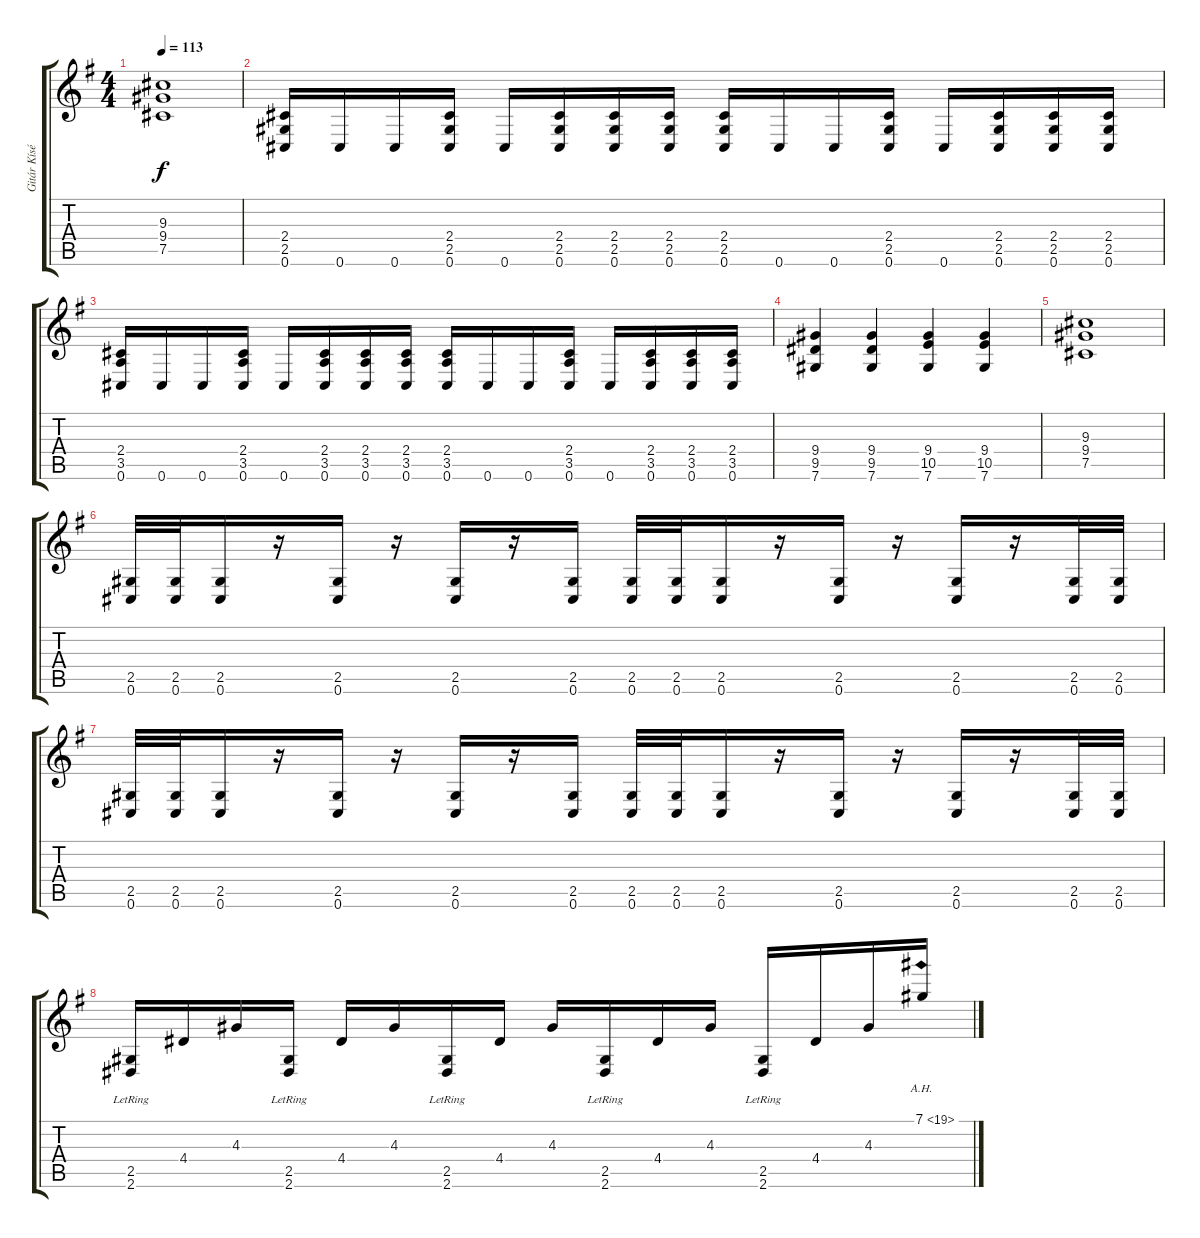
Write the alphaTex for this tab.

\track ("Gitár Kíséret 2" "Gitár Kísé") {instrument distortionguitar}
\staff {score tabs}
\tuning (Db4 Ab3 E3 B2 Gb2 Db2) {hide}
\ts (4 4)
\tempo 113
\clef g2
\ks g
(9.3 9.4 7.5).1{dy f} |
(2.4 2.5 0.6).16 0.6.16 0.6.16 (2.4 2.5 0.6).16 0.6.16 (2.4 2.5 0.6).16 (2.4 2.5 0.6).16 (2.4 2.5 0.6).16 (2.4 2.5 0.6).16 0.6.16 0.6.16 (2.4 2.5 0.6).16 0.6.16 (2.4 2.5 0.6).16 (2.4 2.5 0.6).16 (2.4 2.5 0.6).16 |
(2.4 3.5 0.6).16 0.6.16 0.6.16 (2.4 3.5 0.6).16 0.6.16 (2.4 3.5 0.6).16 (2.4 3.5 0.6).16 (2.4 3.5 0.6).16 (2.4 3.5 0.6).16 0.6.16 0.6.16 (2.4 3.5 0.6).16 0.6.16 (2.4 3.5 0.6).16 (2.4 3.5 0.6).16 (2.4 3.5 0.6).16 |
(9.4 9.5 7.6).4 (9.4 9.5 7.6).4 (9.4 10.5 7.6).4 (9.4 10.5 7.6).4 |
(9.3 9.4 7.5).1 |
(2.5 0.6).32 (2.5 0.6).32 (2.5 0.6).16 r.16 (2.5 0.6).16 r.16 (2.5 0.6).16 r.16 (2.5 0.6).16 (2.5 0.6).32 (2.5 0.6).32 (2.5 0.6).16 r.16 (2.5 0.6).16 r.16 (2.5 0.6).16 r.16 (2.5 0.6).32 (2.5 0.6).32 |
(2.5 0.6).32 (2.5 0.6).32 (2.5 0.6).16 r.16 (2.5 0.6).16 r.16 (2.5 0.6).16 r.16 (2.5 0.6).16 (2.5 0.6).32 (2.5 0.6).32 (2.5 0.6).16 r.16 (2.5 0.6).16 r.16 (2.5 0.6).16 r.16 (2.5 0.6).32 (2.5 0.6).32 |
(2.5{lr} 2.6{lr}).16 4.4.16 4.3.16 (2.5{lr} 2.6{lr}).16 4.4.16 4.3.16 (2.5{lr} 2.6{lr}).16 4.4.16 4.3.16 (2.5{lr} 2.6{lr}).16 4.4.16 4.3.16 (2.5{lr} 2.6{lr}).16 4.4.16 4.3.16 7.1{ah 12}.16
